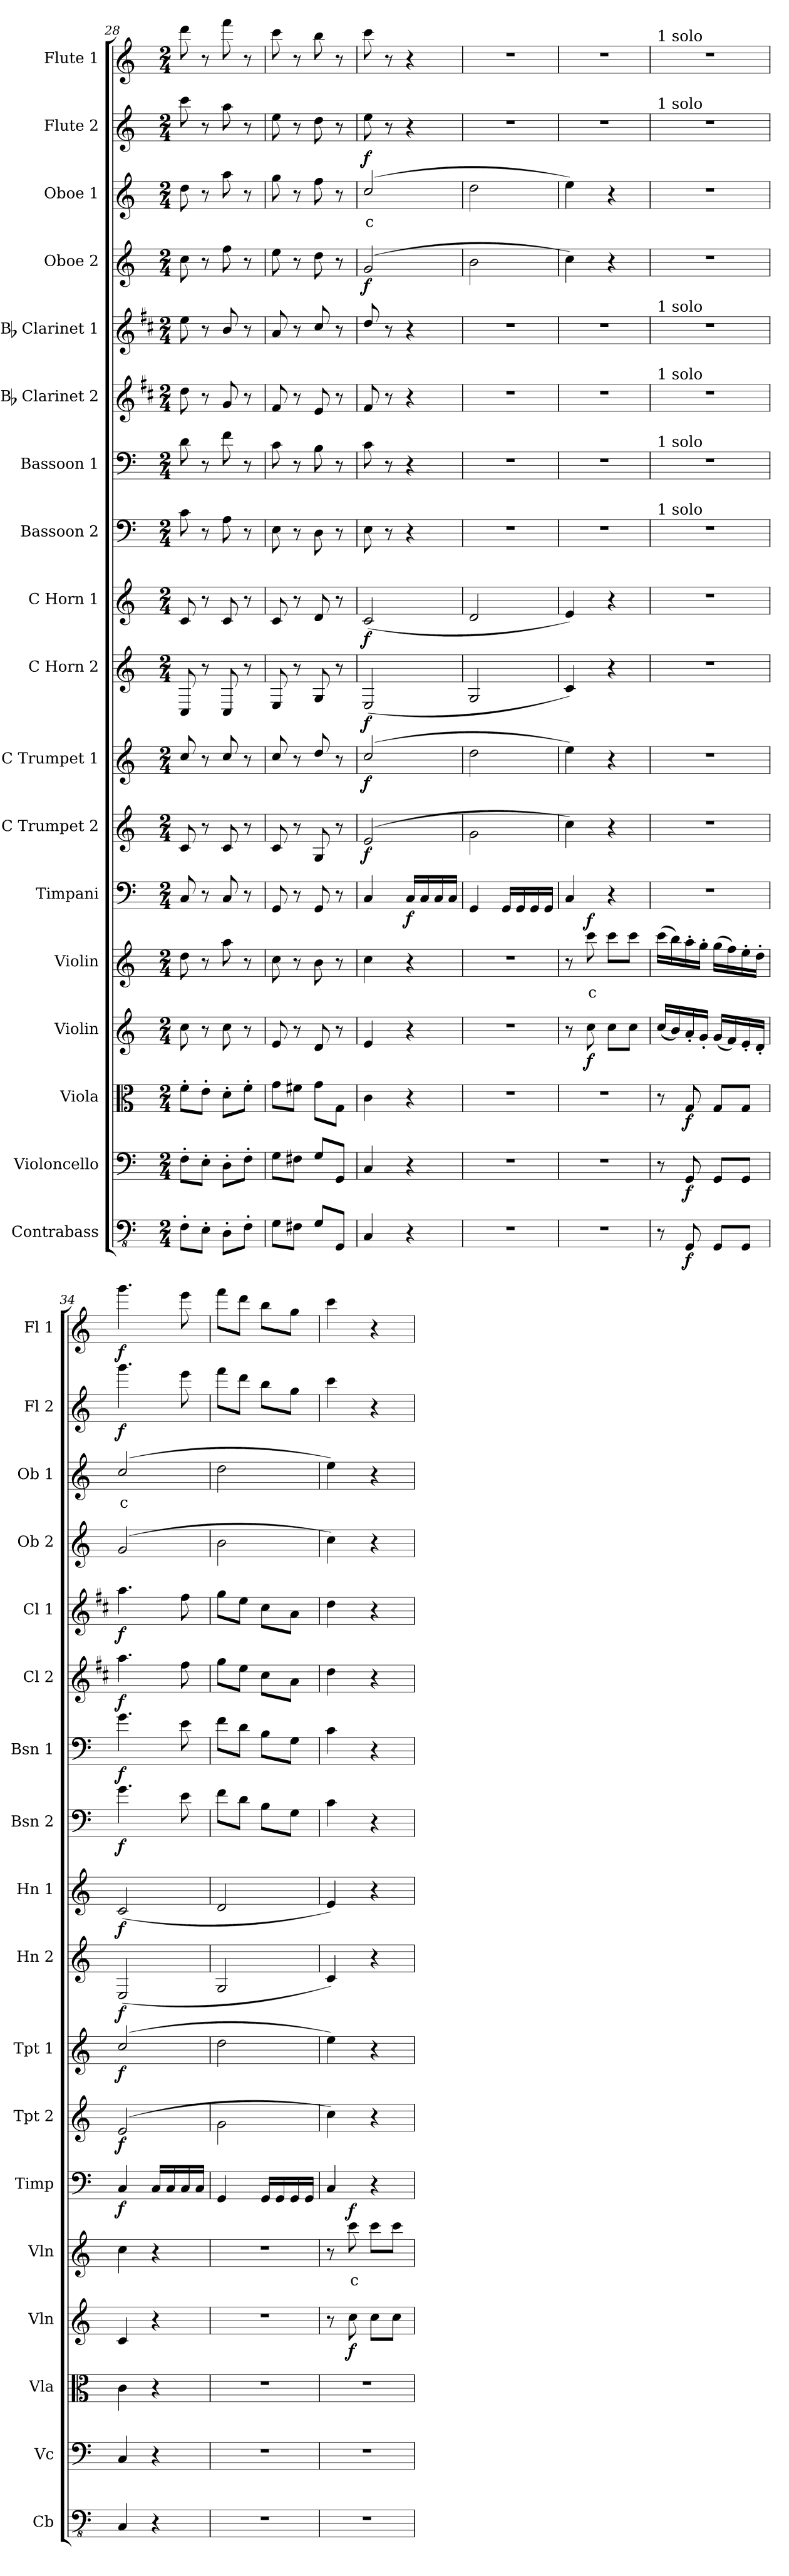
**kern	**dynam	**kern	**dynam	**kern	**dynam	**kern	**dynam	**kern	**text	**dynam	**kern	**dynam	**kern	**dynam	**kern	**dynam	**kern	**dynam	**kern	**dynam	**kern	**dynam	**kern	**dynam	**kern	**dynam	**kern	**dynam	**kern	**dynam	**kern	**text	**dynam	**kern	**dynam	**kern	**dynam
*part18	*part18	*part17	*part17	*part16	*part16	*part15	*part15	*part14	*part14	*part14	*part13	*part13	*part12	*part12	*part11	*part11	*part10	*part10	*part9	*part9	*part8	*part8	*part7	*part7	*part6	*part6	*part5	*part5	*part4	*part4	*part3	*part3	*part3	*part2	*part2	*part1	*part1
*staff18	*staff18	*staff17	*staff17	*staff16	*staff16	*staff15	*staff15	*staff14	*staff14	*staff14	*staff13	*staff13	*staff12	*staff12	*staff11	*staff11	*staff10	*staff10	*staff9	*staff9	*staff8	*staff8	*staff7	*staff7	*staff6	*staff6	*staff5	*staff5	*staff4	*staff4	*staff3	*staff3	*staff3	*staff2	*staff2	*staff1	*staff1
*I"Contrabass	*	*I"Violoncello	*	*I"Viola	*	*I"Violin	*	*I"Violin	*	*	*I"Timpani	*	*I"C Trumpet 2	*	*I"C Trumpet 1	*	*I"C Horn 2	*	*I"C Horn 1	*	*I"Bassoon 2	*	*I"Bassoon 1	*	*I"Bb Clarinet 2	*	*I"Bb Clarinet 1	*	*I"Oboe 2	*	*I"Oboe 1	*	*	*I"Flute 2	*	*I"Flute 1	*
*I'Cb	*	*I'Vc	*	*I'Vla	*	*I'Vln	*	*I'Vln	*	*	*I'Timp	*	*I'Tpt 2	*	*I'Tpt 1	*	*I'Hn 2	*	*I'Hn 1	*	*I'Bsn 2	*	*I'Bsn 1	*	*I'Cl 2	*	*I'Cl 1	*	*I'Ob 2	*	*I'Ob 1	*	*	*I'Fl 2	*	*I'Fl 1	*
*clefFv4	*	*clefF4	*	*clefC3	*	*clefG2	*	*clefG2	*	*	*clefF4	*	*clefG2	*	*clefG2	*	*clefG2	*	*clefG2	*	*clefF4	*	*clefF4	*	*clefG2	*	*clefG2	*	*clefG2	*	*clefG2	*	*	*clefG2	*	*clefG2	*
*	*	*	*	*	*	*	*	*	*	*	*	*	*	*	*	*	*ITrd7c12	*	*ITrd7c12	*	*	*	*	*	*ITrd1c2	*	*ITrd1c2	*	*	*	*	*	*	*	*	*	*
*k[]	*	*k[]	*	*k[]	*	*k[]	*	*k[]	*	*	*k[]	*	*k[]	*	*k[]	*	*k[]	*	*k[]	*	*k[]	*	*k[]	*	*k[]	*	*k[]	*	*k[]	*	*k[]	*	*	*k[]	*	*k[]	*
*M2/4	*	*M2/4	*	*M2/4	*	*M2/4	*	*M2/4	*	*	*M2/4	*	*M2/4	*	*M2/4	*	*M2/4	*	*M2/4	*	*M2/4	*	*M2/4	*	*M2/4	*	*M2/4	*	*M2/4	*	*M2/4	*	*	*M2/4	*	*M2/4	*
=28	=28	=28	=28	=28	=28	=28	=28	=28	=28	=28	=28	=28	=28	=28	=28	=28	=28	=28	=28	=28	=28	=28	=28	=28	=28	=28	=28	=28	=28	=28	=28	=28	=28	=28	=28	=28	=28
8FF'L	.	8F'L	.	8f'L	.	8cc	.	8dd	.	.	8C	.	8c/	.	8cc/	.	8CC/	.	8C/	.	8c\	.	8d\	.	8cc\	.	8dd\	.	8cc\	.	8dd\	.	.	8ccc\	.	8ddd\	.
8EE'J	.	8E'J	.	8e'J	.	8r	.	8r	.	.	8r	.	8r	.	8r	.	8r	.	8r	.	8r	.	8r	.	8r	.	8r	.	8r	.	8r	.	.	8r	.	8r	.
8DD'L	.	8D'L	.	8d'L	.	8cc	.	8aa	.	.	8C	.	8c/	.	8cc/	.	8CC/	.	8C/	.	8A\	.	8f\	.	8f/	.	8a/	.	8ff\	.	8aa\	.	.	8aa\	.	8fff\	.
8FF'J	.	8F'J	.	8f'J	.	8r	.	8r	.	.	8r	.	8r	.	8r	.	8r	.	8r	.	8r	.	8r	.	8r	.	8r	.	8r	.	8r	.	.	8r	.	8r	.
=29	=29	=29	=29	=29	=29	=29	=29	=29	=29	=29	=29	=29	=29	=29	=29	=29	=29	=29	=29	=29	=29	=29	=29	=29	=29	=29	=29	=29	=29	=29	=29	=29	=29	=29	=29	=29	=29
8GGL	.	8GL	.	8gL	.	8e	.	8cc	.	.	8GG	.	8c/	.	8cc/	.	8EE/	.	8C/	.	8E\	.	8c\	.	8e/	.	8g/	.	8ee\	.	8gg\	.	.	8ee\	.	8ccc\	.
8FF#XJ	.	8F#XJ	.	8f#XJ	.	8r	.	8r	.	.	8r	.	8r	.	8r	.	8r	.	8r	.	8r	.	8r	.	8r	.	8r	.	8r	.	8r	.	.	8r	.	8r	.
8GGL	.	8GL	.	8gL	.	8d	.	8b	.	.	8GG	.	8G/	.	8dd/	.	8GG/	.	8D/	.	8D\	.	8B\	.	8d/	.	8b/	.	8dd\	.	8ff\	.	.	8dd\	.	8bb\	.
8GGGJ	.	8GGJ	.	8GJ	.	8r	.	8r	.	.	8r	.	8r	.	8r	.	8r	.	8r	.	8r	.	8r	.	8r	.	8r	.	8r	.	8r	.	.	8r	.	8r	.
=30	=30	=30	=30	=30	=30	=30	=30	=30	=30	=30	=30	=30	=30	=30	=30	=30	=30	=30	=30	=30	=30	=30	=30	=30	=30	=30	=30	=30	=30	=30	=30	=30	=30	=30	=30	=30	=30
!	!	!	!	!	!	!	!	!	!	!	!	!	!	!LO:DY:b	!	!LO:DY:b	!	!LO:DY:b	!	!LO:DY:b	!	!	!	!	!	!	!	!	!	!LO:DY:b	!	!	!LO:DY:b	!	!	!	!
4CC	.	4C	.	4c	.	4e	.	4cc	.	.	4C	.	(2e/	f	(2cc/	f	(2EE/	f	(2C/	f	8E\	.	8c\	.	8e/	.	8cc/	.	(2g/	f	(2cc/	c	f	8ee\	.	8ccc\	.
.	.	.	.	.	.	.	.	.	.	.	.	.	.	.	.	.	.	.	.	.	8r	.	8r	.	8r	.	8r	.	.	.	.	.	.	8r	.	8r	.
!	!	!	!	!	!	!	!	!	!	!	!	!LO:DY:b	!	!	!	!	!	!	!	!	!	!	!	!	!	!	!	!	!	!	!	!	!	!	!	!	!
4r	.	4r	.	4r	.	4r	.	4r	.	.	16CLL	f	.	.	.	.	.	.	.	.	4r	.	4r	.	4r	.	4r	.	.	.	.	.	.	4r	.	4r	.
.	.	.	.	.	.	.	.	.	.	.	16C	.	.	.	.	.	.	.	.	.	.	.	.	.	.	.	.	.	.	.	.	.	.	.	.	.	.
.	.	.	.	.	.	.	.	.	.	.	16C	.	.	.	.	.	.	.	.	.	.	.	.	.	.	.	.	.	.	.	.	.	.	.	.	.	.
.	.	.	.	.	.	.	.	.	.	.	16CJJ	.	.	.	.	.	.	.	.	.	.	.	.	.	.	.	.	.	.	.	.	.	.	.	.	.	.
=31	=31	=31	=31	=31	=31	=31	=31	=31	=31	=31	=31	=31	=31	=31	=31	=31	=31	=31	=31	=31	=31	=31	=31	=31	=31	=31	=31	=31	=31	=31	=31	=31	=31	=31	=31	=31	=31
2r	.	2r	.	2r	.	2r	.	2r	.	.	4GG	.	2g\	.	2dd\	.	2GG/	.	2D/	.	2r	.	2r	.	2r	.	2r	.	2b\	.	2dd\	.	.	2r	.	2r	.
.	.	.	.	.	.	.	.	.	.	.	16GGLL	.	.	.	.	.	.	.	.	.	.	.	.	.	.	.	.	.	.	.	.	.	.	.	.	.	.
.	.	.	.	.	.	.	.	.	.	.	16GG	.	.	.	.	.	.	.	.	.	.	.	.	.	.	.	.	.	.	.	.	.	.	.	.	.	.
.	.	.	.	.	.	.	.	.	.	.	16GG	.	.	.	.	.	.	.	.	.	.	.	.	.	.	.	.	.	.	.	.	.	.	.	.	.	.
.	.	.	.	.	.	.	.	.	.	.	16GGJJ	.	.	.	.	.	.	.	.	.	.	.	.	.	.	.	.	.	.	.	.	.	.	.	.	.	.
=32	=32	=32	=32	=32	=32	=32	=32	=32	=32	=32	=32	=32	=32	=32	=32	=32	=32	=32	=32	=32	=32	=32	=32	=32	=32	=32	=32	=32	=32	=32	=32	=32	=32	=32	=32	=32	=32
2r	.	2r	.	2r	.	8r	.	8r	.	.	4C	.	4cc\)	.	4ee\)	.	4C/)	.	4E/)	.	2r	.	2r	.	2r	.	2r	.	4cc\)	.	4ee\)	.	.	2r	.	2r	.
!	!	!	!	!	!	!	!LO:DY:b	!	!	!LO:DY:b	!	!	!	!	!	!	!	!	!	!	!	!	!	!	!	!	!	!	!	!	!	!	!	!	!	!	!
.	.	.	.	.	.	8cc	f	8ccc	c	f	.	.	.	.	.	.	.	.	.	.	.	.	.	.	.	.	.	.	.	.	.	.	.	.	.	.	.
.	.	.	.	.	.	8ccL	.	8cccL	.	.	4r	.	4r	.	4r	.	4r	.	4r	.	.	.	.	.	.	.	.	.	4r	.	4r	.	.	.	.	.	.
.	.	.	.	.	.	8ccJ	.	8cccJ	.	.	.	.	.	.	.	.	.	.	.	.	.	.	.	.	.	.	.	.	.	.	.	.	.	.	.	.	.
=33	=33	=33	=33	=33	=33	=33	=33	=33	=33	=33	=33	=33	=33	=33	=33	=33	=33	=33	=33	=33	=33	=33	=33	=33	=33	=33	=33	=33	=33	=33	=33	=33	=33	=33	=33	=33	=33
!	!	!	!	!	!	!	!	!	!	!	!	!	!	!	!	!	!	!	!	!	!	!	!	!	!	!	!	!	!	!	!	!	!	!	!	!LO:TX:a:t=1 solo	!
!	!	!	!	!	!	!	!	!	!	!	!	!	!	!	!	!	!	!	!	!	!	!	!	!	!	!	!	!	!	!	!	!	!	!LO:TX:a:t=1 solo	!	!	!
!	!	!	!	!	!	!	!	!	!	!	!	!	!	!	!	!	!	!	!	!	!	!	!	!	!	!	!LO:TX:a:t=1 solo	!	!	!	!	!	!	!	!	!	!
!	!	!	!	!	!	!	!	!	!	!	!	!	!	!	!	!	!	!	!	!	!	!	!	!	!LO:TX:a:t=1 solo	!	!	!	!	!	!	!	!	!	!	!	!
!	!	!	!	!	!	!	!	!	!	!	!	!	!	!	!	!	!	!	!	!	!	!	!LO:TX:a:t=1 solo	!	!	!	!	!	!	!	!	!	!	!	!	!	!
!	!	!	!	!	!	!	!	!	!	!	!	!	!	!	!	!	!	!	!	!	!LO:TX:a:t=1 solo	!	!	!	!	!	!	!	!	!	!	!	!	!	!	!	!
8r	.	8r	.	8r	.	(16ccLL	.	(16cccLL	.	.	2r	.	2r	.	2r	.	2r	.	2r	.	2r	.	2r	.	2r	.	2r	.	2r	.	2r	.	.	2r	.	2r	.
.	.	.	.	.	.	16b)	.	16bb)	.	.	.	.	.	.	.	.	.	.	.	.	.	.	.	.	.	.	.	.	.	.	.	.	.	.	.	.	.
!	!LO:DY:b	!	!LO:DY:b	!	!LO:DY:b	!	!	!	!	!	!	!	!	!	!	!	!	!	!	!	!	!	!	!	!	!	!	!	!	!	!	!	!	!	!	!	!
8GGG	f	8GG	f	8G	f	16a'	.	16aa'	.	.	.	.	.	.	.	.	.	.	.	.	.	.	.	.	.	.	.	.	.	.	.	.	.	.	.	.	.
.	.	.	.	.	.	16g'JJ	.	16gg'JJ	.	.	.	.	.	.	.	.	.	.	.	.	.	.	.	.	.	.	.	.	.	.	.	.	.	.	.	.	.
8GGGL	.	8GGL	.	8GL	.	(16gLL	.	(16ggLL	.	.	.	.	.	.	.	.	.	.	.	.	.	.	.	.	.	.	.	.	.	.	.	.	.	.	.	.	.
.	.	.	.	.	.	16f)	.	16ff)	.	.	.	.	.	.	.	.	.	.	.	.	.	.	.	.	.	.	.	.	.	.	.	.	.	.	.	.	.
8GGGJ	.	8GGJ	.	8GJ	.	16e'	.	16ee'	.	.	.	.	.	.	.	.	.	.	.	.	.	.	.	.	.	.	.	.	.	.	.	.	.	.	.	.	.
.	.	.	.	.	.	16d'JJ	.	16dd'JJ	.	.	.	.	.	.	.	.	.	.	.	.	.	.	.	.	.	.	.	.	.	.	.	.	.	.	.	.	.
=34	=34	=34	=34	=34	=34	=34	=34	=34	=34	=34	=34	=34	=34	=34	=34	=34	=34	=34	=34	=34	=34	=34	=34	=34	=34	=34	=34	=34	=34	=34	=34	=34	=34	=34	=34	=34	=34
!	!	!	!	!	!	!	!	!	!	!	!	!LO:DY:b	!	!LO:DY:b	!	!LO:DY:b	!	!LO:DY:b	!	!LO:DY:b	!	!LO:DY:b	!	!LO:DY:b	!	!LO:DY:b	!	!LO:DY:b	!	!	!	!	!	!	!LO:DY:b	!	!LO:DY:b
4CC	.	4C	.	4c	.	4c	.	4cc	.	.	4C	f	(2e/	f	(2cc/	f	(2EE/	f	(2C/	f	4.g	f	4.g	f	4.gg	f	4.gg	f	(2g/	.	(2cc/	c	.	4.ggg	f	4.ggg	f
4r	.	4r	.	4r	.	4r	.	4r	.	.	16CLL	.	.	.	.	.	.	.	.	.	.	.	.	.	.	.	.	.	.	.	.	.	.	.	.	.	.
.	.	.	.	.	.	.	.	.	.	.	16C	.	.	.	.	.	.	.	.	.	.	.	.	.	.	.	.	.	.	.	.	.	.	.	.	.	.
.	.	.	.	.	.	.	.	.	.	.	16C	.	.	.	.	.	.	.	.	.	8e	.	8e	.	8ee	.	8ee	.	.	.	.	.	.	8eee	.	8eee	.
.	.	.	.	.	.	.	.	.	.	.	16CJJ	.	.	.	.	.	.	.	.	.	.	.	.	.	.	.	.	.	.	.	.	.	.	.	.	.	.
=35	=35	=35	=35	=35	=35	=35	=35	=35	=35	=35	=35	=35	=35	=35	=35	=35	=35	=35	=35	=35	=35	=35	=35	=35	=35	=35	=35	=35	=35	=35	=35	=35	=35	=35	=35	=35	=35
2r	.	2r	.	2r	.	2r	.	2r	.	.	4GG	.	2g\	.	2dd\	.	2GG/	.	2D/	.	8fL	.	8fL	.	8ffL	.	8ffL	.	2b\	.	2dd\	.	.	8fffL	.	8fffL	.
.	.	.	.	.	.	.	.	.	.	.	.	.	.	.	.	.	.	.	.	.	8dJ	.	8dJ	.	8ddJ	.	8ddJ	.	.	.	.	.	.	8dddJ	.	8dddJ	.
.	.	.	.	.	.	.	.	.	.	.	16GGLL	.	.	.	.	.	.	.	.	.	8BL	.	8BL	.	8bL	.	8bL	.	.	.	.	.	.	8bbL	.	8bbL	.
.	.	.	.	.	.	.	.	.	.	.	16GG	.	.	.	.	.	.	.	.	.	.	.	.	.	.	.	.	.	.	.	.	.	.	.	.	.	.
.	.	.	.	.	.	.	.	.	.	.	16GG	.	.	.	.	.	.	.	.	.	8GJ	.	8GJ	.	8gJ	.	8gJ	.	.	.	.	.	.	8ggJ	.	8ggJ	.
.	.	.	.	.	.	.	.	.	.	.	16GGJJ	.	.	.	.	.	.	.	.	.	.	.	.	.	.	.	.	.	.	.	.	.	.	.	.	.	.
=36	=36	=36	=36	=36	=36	=36	=36	=36	=36	=36	=36	=36	=36	=36	=36	=36	=36	=36	=36	=36	=36	=36	=36	=36	=36	=36	=36	=36	=36	=36	=36	=36	=36	=36	=36	=36	=36
2r	.	2r	.	2r	.	8r	.	8r	.	.	4C	.	4cc\)	.	4ee\)	.	4C/)	.	4E/)	.	4c	.	4c	.	4cc	.	4cc	.	4cc\)	.	4ee\)	.	.	4ccc	.	4ccc	.
!	!	!	!	!	!	!	!LO:DY:b	!	!	!LO:DY:b	!	!	!	!	!	!	!	!	!	!	!	!	!	!	!	!	!	!	!	!	!	!	!	!	!	!	!
.	.	.	.	.	.	8cc	f	8ccc	c	f	.	.	.	.	.	.	.	.	.	.	.	.	.	.	.	.	.	.	.	.	.	.	.	.	.	.	.
.	.	.	.	.	.	8ccL	.	8cccL	.	.	4r	.	4r	.	4r	.	4r	.	4r	.	4r	.	4r	.	4r	.	4r	.	4r	.	4r	.	.	4r	.	4r	.
.	.	.	.	.	.	8ccJ	.	8cccJ	.	.	.	.	.	.	.	.	.	.	.	.	.	.	.	.	.	.	.	.	.	.	.	.	.	.	.	.	.
=	=	=	=	=	=	=	=	=	=	=	=	=	=	=	=	=	=	=	=	=	=	=	=	=	=	=	=	=	=	=	=	=	=	=	=	=	=
*-	*-	*-	*-	*-	*-	*-	*-	*-	*-	*-	*-	*-	*-	*-	*-	*-	*-	*-	*-	*-	*-	*-	*-	*-	*-	*-	*-	*-	*-	*-	*-	*-	*-	*-	*-	*-	*-
